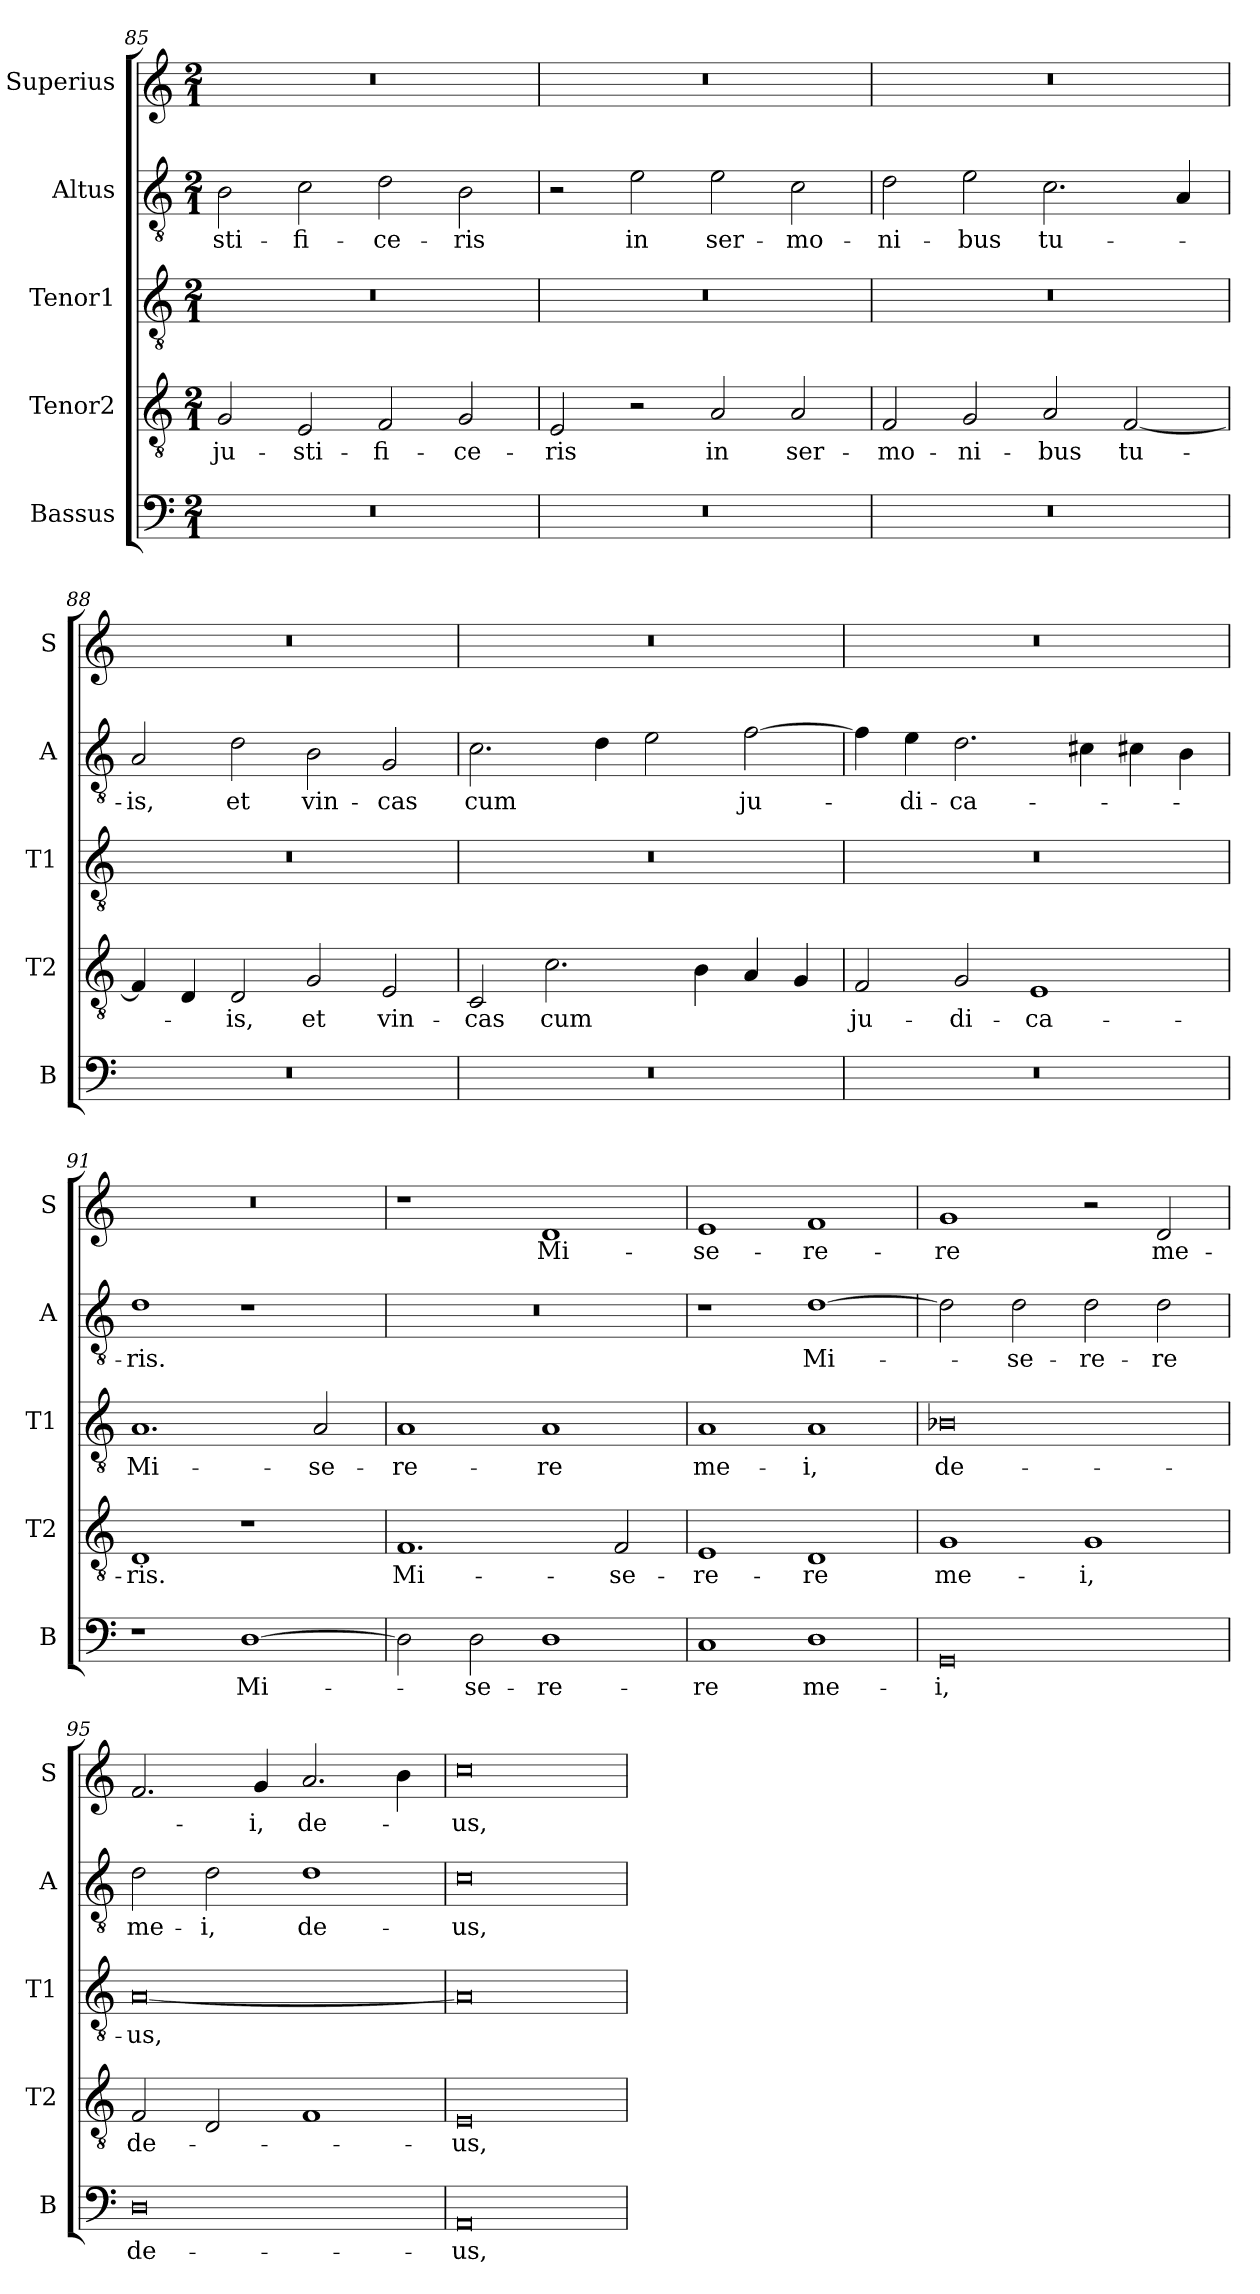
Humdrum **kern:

**kern	**text	**kern	**text	**kern	**text	**kern	**text	**kern	**text
*part5	*part5	*part4	*part4	*part3	*part3	*part2	*part2	*part1	*part1
*staff5	*staff5	*staff4	*staff4	*staff3	*staff3	*staff2	*staff2	*staff1	*staff1
*I"Bassus	*	*I"Tenor2	*	*I"Tenor1	*	*I"Altus	*	*I"Superius	*
*I'B	*	*I'T2	*	*I'T1	*	*I'A	*	*I'S	*
*clefF4	*	*clefGv2	*	*clefGv2	*	*clefGv2	*	*clefG2	*
*k[]	*	*k[]	*	*k[]	*	*k[]	*	*k[]	*
*M2/1	*	*M2/1	*	*M2/1	*	*M2/1	*	*M2/1	*
=85	=85	=85	=85	=85	=85	=85	=85	=85	=85
0r	.	2G	ju-	0r	.	2B	-sti-	0r	.
.	.	2E	-sti-	.	.	2c	-fi-	.	.
.	.	2F	-fi-	.	.	2d	-ce-	.	.
.	.	2G	-ce-	.	.	2B	-ris	.	.
=86	=86	=86	=86	=86	=86	=86	=86	=86	=86
0r	.	2E	-ris	0r	.	2r	.	0r	.
.	.	2r	.	.	.	2e	in	.	.
.	.	2A	in	.	.	2e	ser-	.	.
.	.	2A	ser-	.	.	2c	-mo-	.	.
=87	=87	=87	=87	=87	=87	=87	=87	=87	=87
0r	.	2F	-mo-	0r	.	2d	-ni-	0r	.
.	.	2G	-ni-	.	.	2e	-bus	.	.
.	.	2A	-bus	.	.	2.c	tu-	.	.
.	.	[2F	tu-	.	.	.	.	.	.
.	.	.	.	.	.	4A	.	.	.
=88	=88	=88	=88	=88	=88	=88	=88	=88	=88
0r	.	4F]	.	0r	.	2A	-is,	0r	.
.	.	4D	.	.	.	.	.	.	.
.	.	2D	-is,	.	.	2d	et	.	.
.	.	2G	et	.	.	2B	vin-	.	.
.	.	2E	vin-	.	.	2G	-cas	.	.
=89	=89	=89	=89	=89	=89	=89	=89	=89	=89
0r	.	2C	-cas	0r	.	2.c	cum	0r	.
.	.	2.c	cum	.	.	.	.	.	.
.	.	.	.	.	.	4d	.	.	.
.	.	.	.	.	.	2e	.	.	.
.	.	4B	.	.	.	.	.	.	.
.	.	4A	.	.	.	[2f	ju-	.	.
.	.	4G	.	.	.	.	.	.	.
=90	=90	=90	=90	=90	=90	=90	=90	=90	=90
0r	.	2F	ju-	0r	.	4f]	.	0r	.
.	.	.	.	.	.	4e	-di-	.	.
.	.	2G	-di-	.	.	2.d	-ca-	.	.
.	.	1E	-ca-	.	.	.	.	.	.
.	.	.	.	.	.	4c#X	.	.	.
.	.	.	.	.	.	4c#X	.	.	.
.	.	.	.	.	.	4B	.	.	.
=91	=91	=91	=91	=91	=91	=91	=91	=91	=91
1r	.	1D	-ris.	1.A	Mi-	1d	-ris.	0r	.
[1D	Mi-	1r	.	.	.	1r	.	.	.
.	.	.	.	2A	-se-	.	.	.	.
=92	=92	=92	=92	=92	=92	=92	=92	=92	=92
2D]	.	1.F	Mi-	1A	-re-	0r	.	1r	.
2D	-se-	.	.	.	.	.	.	.	.
1D	-re-	.	.	1A	-re	.	.	1d	Mi-
.	.	2F	-se-	.	.	.	.	.	.
=93	=93	=93	=93	=93	=93	=93	=93	=93	=93
1C	-re	1E	-re-	1A	me-	1r	.	1e	-se-
1D	me-	1D	-re	1A	-i,	[1d	Mi-	1f	-re-
=94	=94	=94	=94	=94	=94	=94	=94	=94	=94
0GG	-i,	1G	me-	0B-X	de-	2d]	.	1g	-re
.	.	.	.	.	.	2d	-se-	.	.
.	.	1G	-i,	.	.	2d	-re-	2r	.
.	.	.	.	.	.	2d	-re	2d	me-
=95	=95	=95	=95	=95	=95	=95	=95	=95	=95
0D	de-	2F	de-	[0A	-us,	2d	me-	2.f	.
.	.	2D	.	.	.	2d	-i,	.	.
.	.	.	.	.	.	.	.	4g	-i,
.	.	1F	.	.	.	1d	de-	2.a	de-
.	.	.	.	.	.	.	.	4b	.
=96	=96	=96	=96	=96	=96	=96	=96	=96	=96
0AA	-us,	0E	-us,	0A]	.	0c	-us,	0cc	-us,
=	=	=	=	=	=	=	=	=	=
*-	*-	*-	*-	*-	*-	*-	*-	*-	*-
